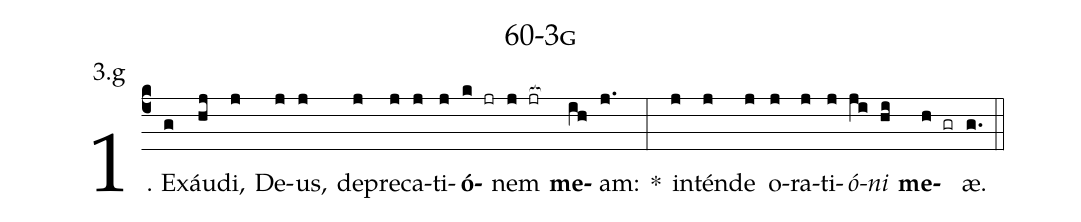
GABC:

name: 60-3g;
annotation: 3.g;
%%
(c4)1. Ex(g)áu(hj)di,(j) De(j)us,(j) de(j)pre(j)ca(j)ti(j)<b>ó</b>(k jr)nem(j jr[ocb:1{]) <b>me</b>(ih[ocb:0}])am:(j.) *(:) in(j)tén(j)de(j) o(j)ra(j)ti(j)<i>ó</i>(ji)<i>ni</i>(hi) <b>me</b>(h gr)æ.(g.) (::)
